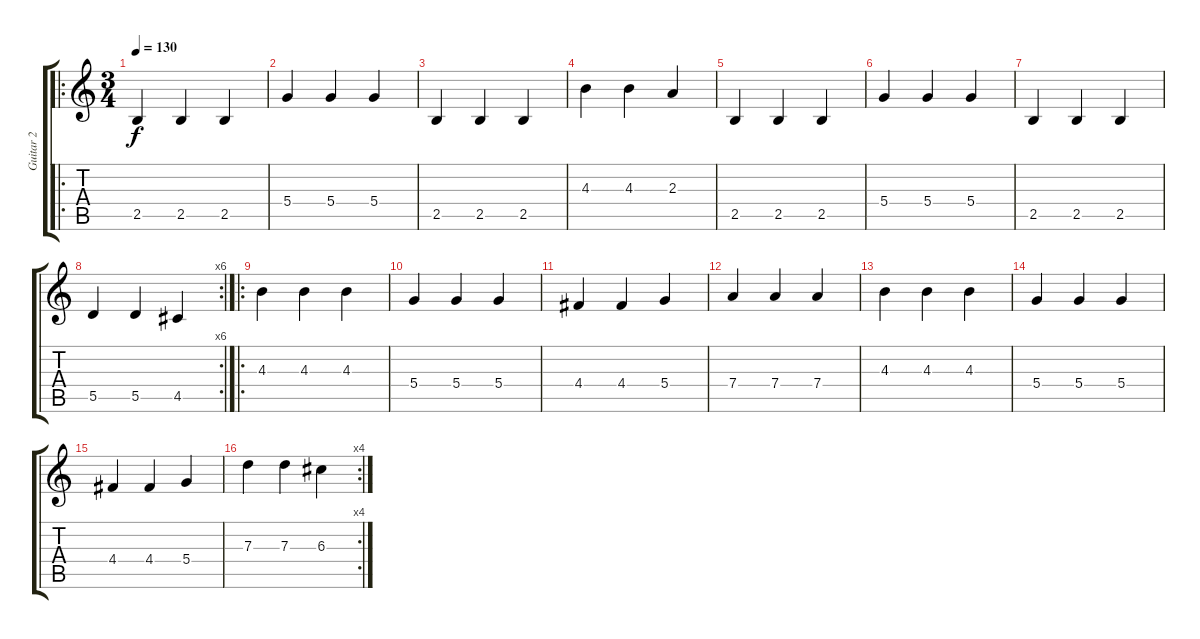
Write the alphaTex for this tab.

\track ("Guitar 2" "Guitar 2") {instrument distortionguitar}
\staff {score tabs}
\tuning (E4 B3 G3 D3 A2 E2) {hide}
\ro
\ts (3 4)
\tempo 130
\clef g2
\ks c
2.5.4{dy f} 2.5.4 2.5.4 |
5.4.4 5.4.4 5.4.4 |
2.5.4 2.5.4 2.5.4 |
4.3.4 4.3.4 2.3.4 |
2.5.4 2.5.4 2.5.4 |
5.4.4 5.4.4 5.4.4 |
2.5.4 2.5.4 2.5.4 |
\rc 6
5.5.4 5.5.4 4.5.4 |
\ro
4.3.4 4.3.4 4.3.4 |
5.4.4 5.4.4 5.4.4 |
4.4.4 4.4.4 5.4.4 |
7.4.4 7.4.4 7.4.4 |
4.3.4 4.3.4 4.3.4 |
5.4.4 5.4.4 5.4.4 |
4.4.4 4.4.4 5.4.4 |
\rc 4
7.3.4 7.3.4 6.3.4
